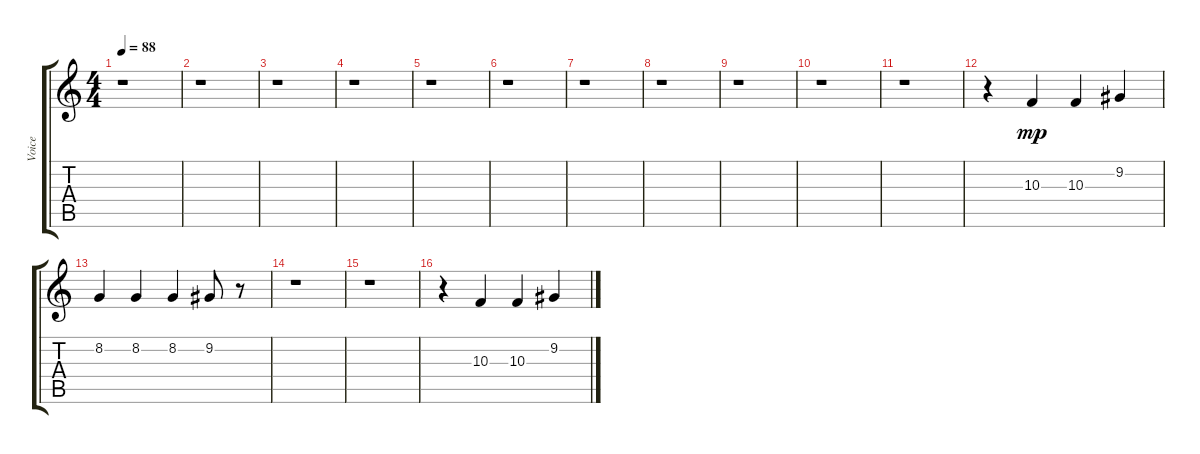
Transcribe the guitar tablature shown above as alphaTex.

\track ("Voice" "Voice") {instrument flute}
\staff {score tabs}
\tuning (E4 B3 G3 D3 A2 E2) {hide}
\ts (4 4)
\tempo 88
\clef g2
\ks c
r.1{dy mp} |
r.1 |
r.1 |
r.1 |
r.1 |
r.1 |
r.1 |
r.1 |
r.1 |
r.1 |
r.1 |
r.4 10.3.4 10.3.4 9.2.4 |
8.2.4 8.2.4 8.2.4 9.2.8 r.8 |
r.1 |
r.1 |
r.4 10.3.4 10.3.4 9.2.4
